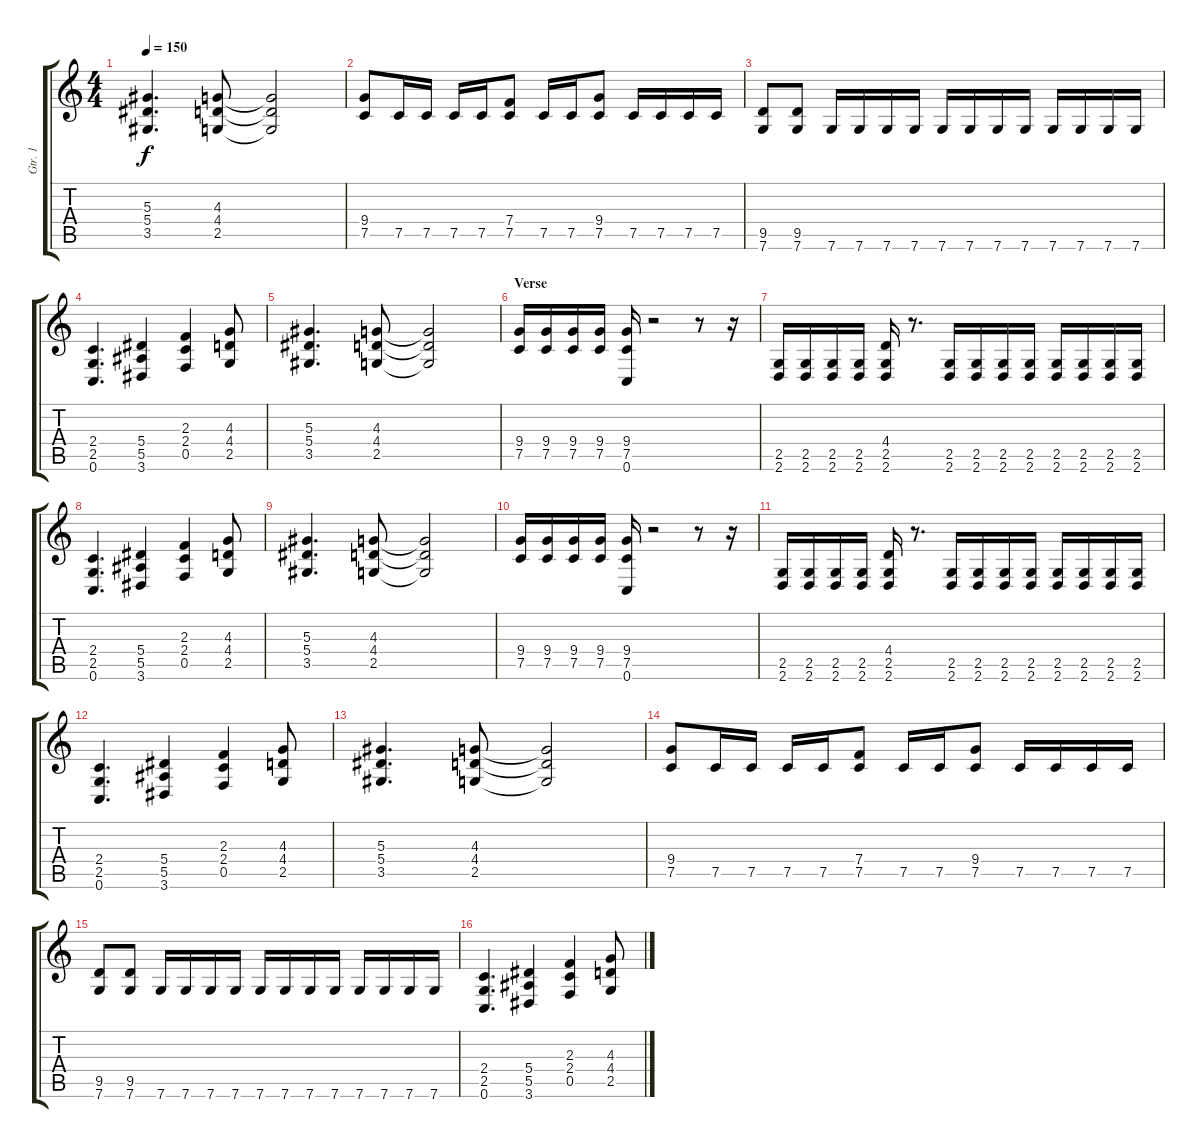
\track ("Gtr. 1" "Gtr. 1") {instrument distortionguitar}
\staff {score tabs}
\tuning (C4 G3 Eb3 Bb2 F2 C2) {hide}
\ts (4 4)
\tempo 150
\clef g2
\ks c
(5.3 5.4 3.5).4{d dy f} (4.3 4.4 2.5).8 (4.3{t} 4.4{t} 2.5{t}).2 |
(9.4 7.5).8 7.5.16 7.5.16 7.5.16 7.5.16 (7.4 7.5).8 7.5.16 7.5.16 (9.4 7.5).8 7.5.16 7.5.16 7.5.16 7.5.16 |
(9.5 7.6).8 (9.5 7.6).8 7.6.16 7.6.16 7.6.16 7.6.16 7.6.16 7.6.16 7.6.16 7.6.16 7.6.16 7.6.16 7.6.16 7.6.16 |
(2.4 2.5 0.6).4{d} (5.4 5.5 3.6).4 (2.3 2.4 0.5).4 (4.3 4.4 2.5).8 |
(5.3 5.4 3.5).4{d} (4.3 4.4 2.5).8 (4.3{t} 4.4{t} 2.5{t}).2 |
\section ("" "Verse")
(9.4 7.5).16 (9.4 7.5).16 (9.4 7.5).16 (9.4 7.5).16 (9.4 7.5 0.6).16 r.2 r.8 r.16 |
(2.5 2.6).16 (2.5 2.6).16 (2.5 2.6).16 (2.5 2.6).16 (4.4 2.5 2.6).16 r.8{d} (2.5 2.6).16 (2.5 2.6).16 (2.5 2.6).16 (2.5 2.6).16 (2.5 2.6).16 (2.5 2.6).16 (2.5 2.6).16 (2.5 2.6).16 |
(2.4 2.5 0.6).4{d} (5.4 5.5 3.6).4 (2.3 2.4 0.5).4 (4.3 4.4 2.5).8 |
(5.3 5.4 3.5).4{d} (4.3 4.4 2.5).8 (4.3{t} 4.4{t} 2.5{t}).2 |
(9.4 7.5).16 (9.4 7.5).16 (9.4 7.5).16 (9.4 7.5).16 (9.4 7.5 0.6).16 r.2 r.8 r.16 |
(2.5 2.6).16 (2.5 2.6).16 (2.5 2.6).16 (2.5 2.6).16 (4.4 2.5 2.6).16 r.8{d} (2.5 2.6).16 (2.5 2.6).16 (2.5 2.6).16 (2.5 2.6).16 (2.5 2.6).16 (2.5 2.6).16 (2.5 2.6).16 (2.5 2.6).16 |
(2.4 2.5 0.6).4{d} (5.4 5.5 3.6).4 (2.3 2.4 0.5).4 (4.3 4.4 2.5).8 |
(5.3 5.4 3.5).4{d} (4.3 4.4 2.5).8 (4.3{t} 4.4{t} 2.5{t}).2 |
(9.4 7.5).8 7.5.16 7.5.16 7.5.16 7.5.16 (7.4 7.5).8 7.5.16 7.5.16 (9.4 7.5).8 7.5.16 7.5.16 7.5.16 7.5.16 |
(9.5 7.6).8 (9.5 7.6).8 7.6.16 7.6.16 7.6.16 7.6.16 7.6.16 7.6.16 7.6.16 7.6.16 7.6.16 7.6.16 7.6.16 7.6.16 |
(2.4 2.5 0.6).4{d} (5.4 5.5 3.6).4 (2.3 2.4 0.5).4 (4.3 4.4 2.5).8
